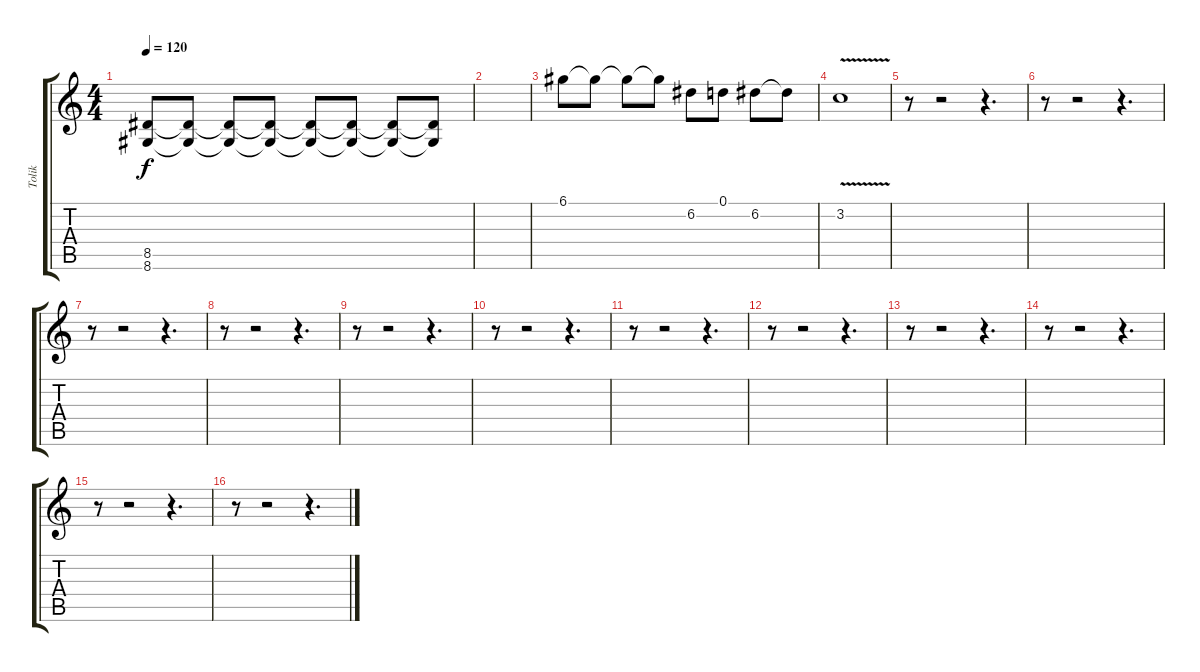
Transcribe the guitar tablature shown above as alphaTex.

\track ("Tolik" "Tolik") {instrument distortionguitar}
\staff {score tabs}
\tuning (D4 A3 F3 C3 G2 C2) {hide}
\ts (4 4)
\tempo 120
\clef g2
\ks c
(8.5{t} 8.6{t}).8{dy f} (8.5{t} 8.6{t}).8 (8.5{t} 8.6{t}).8 (8.5{t} 8.6{t}).8 (8.5{t} 8.6{t}).8 (8.5{t} 8.6{t}).8 (8.5{t} 8.6{t}).8 (8.5{t} 8.6{t}).8 |
|
6.1.8 6.1{t}.8 6.1{t}.8 6.1{t}.8 6.2.8 0.1.8 6.2.8 6.2{t}.8 |
3.2{v}.1 |
r.8 r.2 r.4{d} |
r.8 r.2 r.4{d} |
r.8 r.2 r.4{d} |
r.8 r.2 r.4{d} |
r.8 r.2 r.4{d} |
r.8 r.2 r.4{d} |
r.8 r.2 r.4{d} |
r.8 r.2 r.4{d} |
r.8 r.2 r.4{d} |
r.8 r.2 r.4{d} |
r.8 r.2 r.4{d} |
r.8 r.2 r.4{d}
